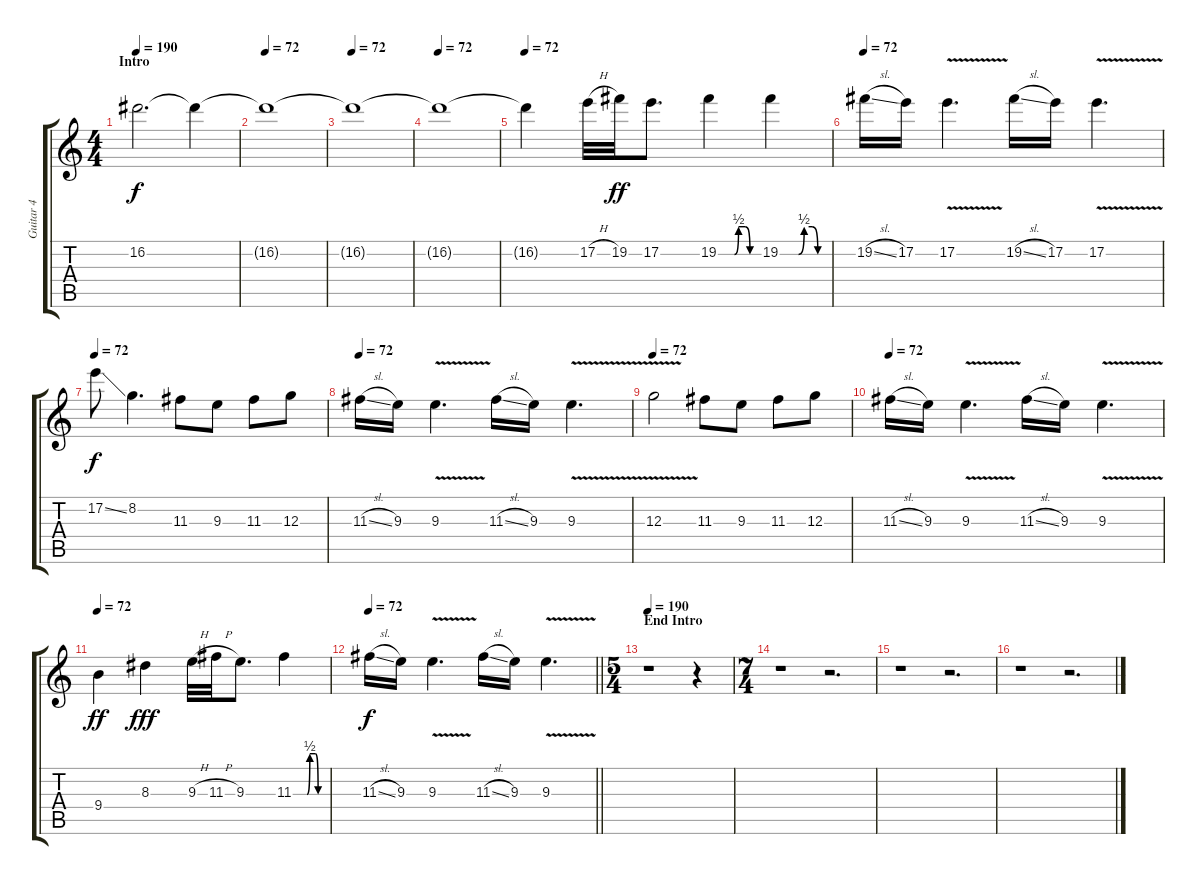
\track ("Guitar 4" "Guitar 4") {instrument overdrivenguitar}
\staff {score tabs}
\tuning (E4 B3 G3 D3 A2 E2) {hide}
\ts (4 4)
\section ("" "Intro")
\tempo 190
\tempo 71
\tempo 72
\tempo 190
\clef g2
\ks c
16.2.2{d dy f volume 1 instrument overdrivenguitar} 16.2{t}.4{volume 2} |
\tempo 72
16.2{t}.1{volume 6} |
\tempo 72
16.2{t}.1{volume 8} |
\tempo 72
16.2{t}.1 |
\tempo 72
16.2{t}.4{volume 10} 17.2{h}.32 19.2.32{dy ff} 17.2.8{d} 19.2{be (custom 0 0 24 0 30 2 40 2 47 0 60 0)}.4 19.2{be (custom 0 0 23 0 30 2 40 2 47 0 60 0)}.4 |
\tempo 72
19.2{sl}.16 17.2.16 17.2{v}.4{d} 19.2{sl}.16 17.2.16 17.2{v}.4{d} |
\tempo 72
17.2{ss}.8{dy f volume 12} 8.2.4{d} 11.3.8 9.3.8 11.3.8 12.3.8 |
\tempo 72
11.3{sl}.16 9.3.16 9.3{v}.4{d} 11.3{sl}.16 9.3.16 9.3{v}.4{d} |
\tempo 72
12.3{v}.2{volume 14} 11.3.8 9.3.8 11.3.8 12.3.8 |
\tempo 72
11.3{sl}.16 9.3.16 9.3{v}.4{d} 11.3{sl}.16 9.3.16 9.3{v}.4{d} |
\tempo 72
9.4.4{dy ff volume 16} 8.3.4{dy fff} 9.3{h}.32 11.3{h}.32 9.3.8{d} 11.3{be (custom 0 0 25 0 30 2 40 2 45 0 60 0)}.4 |
\tempo 72
\barLineRight lightlight
11.3{sl}.16{dy f} 9.3.16 9.3{v}.4{d} 11.3{sl}.16 9.3.16 9.3{v}.4{d} |
\ts (5 4)
\section ("" "End Intro")
\tempo 190
r.1 r.4 |
\ts (7 4)
r.1 r.2{d} |
r.1 r.2{d} |
r.1 r.2{d}
